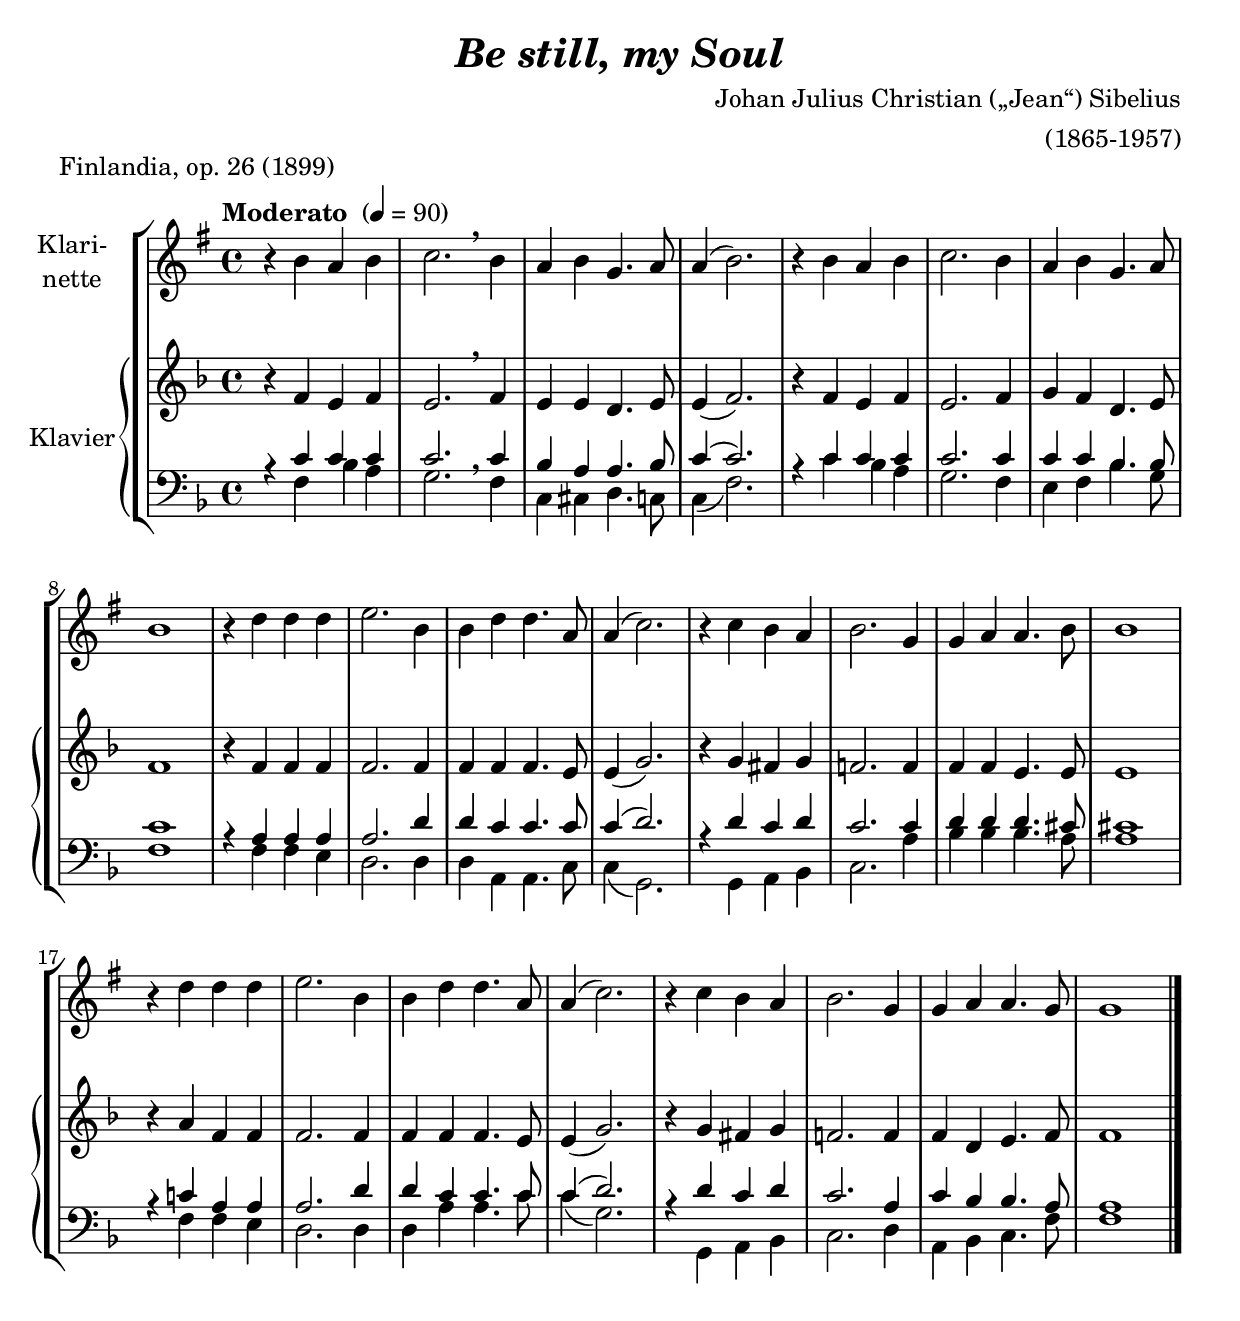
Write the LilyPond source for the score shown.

\version "2.18.2"
\include "deutsch.ly"
  
#(set-global-staff-size 22)

\header {
  title     = \markup \bold \italic "Be still, my Soul"
  composer  = "Johan Julius Christian („Jean“) Sibelius"
  arranger  = "(1865-1957)"
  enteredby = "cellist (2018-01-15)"
  piece     = "Finlandia, op. 26 (1899)"
}

voiceconsts = {
  \key f \major
  \time 4/4
  \clef "treble"
%  \numericTimeSignature
  \compressFullBarRests
  % Set default beaming for all staves
% \set Timing.beamExceptions = #'()
% \set Timing.baseMoment     = #(ly:make-moment 1 4)
% \set Timing.beatStructure  = #'(1 1 1)
  \tempo "Moderato " 4=90
}

micl = "clarinet"
mifl = "flute"
miob = "oboe"
mifh = "french horn"
misx = "tenor sax"
mist = "string ensemble 1"
miba = "cello"
% mikl = "harpsichord"
mikl = "acoustic grand"

va = \relative c'' {
  \voiceconsts
  \clef "treble"

  r4 a g a
  b2. \breathe a4
  g a f4. g8
  g4( a2.)

  r4 a g a
  b2. a4
  g a f4. g8
  a1
  r4 c c c

  d2. a4
  a c c4. g8
  g4( b2.)
  r4 b a g
  a2. f4

  f g g4. a8
  a1
  r4 c c c
  d2. a4
  a c c4. g8

  g4( b2.)
  r4 b a g
  a2. f4
  f g g4. f8
  f1 \bar "|."
}

vb = \relative c' {
  \voiceconsts
  \clef "treble"

  r4 f e f
  e2. \breathe f4
  e e d4. e8
  e4( f2.)

  r4 f e f
  e2. f4
  g f d4. e8
  f1
  r4 f f f

  f2. f4
  f f f4. e8
  e4( g2.)
  r4 g fis g
  f!2. f4

  f f e4. e8
  e1
  r4 a f f
  f2. f4
  f f f4. e8

  e4( g2.)
  r4 g fis g
  f!2. f4
  f d e4. f8
  f1 \bar "|."
}

vc = \relative c' {
  \voiceconsts
  \clef "bass"

  r4 c c c
  c2. c4
  b a a4. b8
  c4( c2.)

  r4 c c c
  c2. c4
  c c b4. b8
  c1
  r4 a a a

  a2. d4
  d c c4. c8
  c4( d2.)
  r4 d c d
  c2. c4

  d d d4. cis8
  cis1
  r4 c! a a
  a2. d4
  d c c4. c8

  c4( d2.)
  r4 d c d
  c2. a4
  c b b4. a8
  a1 \bar "|."
}

vd = \relative c {
  \voiceconsts
  \clef "bass"

  s4 f b a
  g2. \breathe f4
  c cis d4. c8
  c4( f2.)

  s4 c' b a
  g2. f4
  e f b4. g8
  f1
  s4 f f e

  d2. d4
  d a a4. c8
  c4( g2.)
  s4 g a b
  c2. a'4

  b b b4. a8
  a1
  s4 f f e
  d2. d4
  d a' a4. c8

  c4( g2.)
  s4 g, a b
  c2. d4
  a b c4. f8
  f1 \bar "|."
}


music = \new StaffGroup <<
      \new Staff {
	\set Staff.midiInstrument = \micl
	\set Staff.instrumentName = \markup \center-column { "Klari-" "nette" }
	\transpose f g { \va }
      }

      \new PianoStaff <<
        \set PianoStaff.instrumentName = \markup \center-column { "Klavier" }
        \set PianoStaff.midiInstrument = \mikl
        \new Staff {
          \transpose f f { \vb }
        }
	
        \new Staff {
          \transpose f f { << \vc \\ \vd >> }
        }
        >>
>>

\book {
  \score {
    \music
    \layout {}
  }

  \score {
    \unfoldRepeats \music

    \midi {
      \context {
        \Score
      }
    }
  }
}
